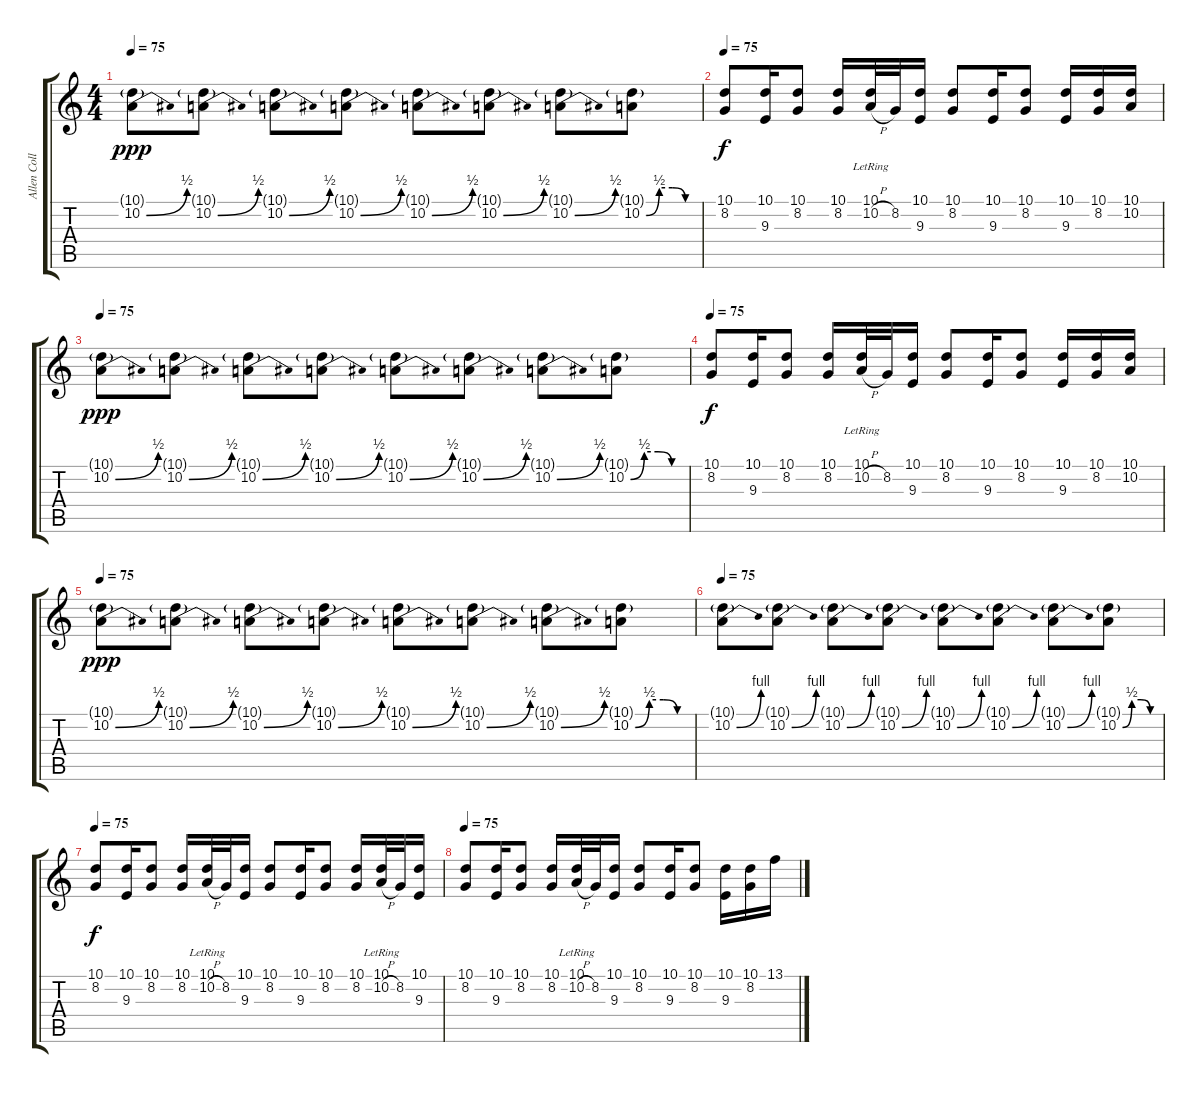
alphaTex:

\track ("Allen Collins (overdubs solo)" "Allen Coll") {instrument lead5charang}
\staff {score tabs}
\tuning (E4 B3 G3 D3 A2 E2) {hide}
\ts (4 4)
\tempo 75
\clef g2
\ks c
(10.1{g} 10.2{be (bend 0 0 60 2)}).8{dy ppp} (10.1{g} 10.2{be (bend 0 0 60 2)}).8 (10.1{g} 10.2{be (bend 0 0 60 2)}).8 (10.1{g} 10.2{be (bend 0 0 60 2)}).8 (10.1{g} 10.2{be (bend 0 0 60 2)}).8 (10.1{g} 10.2{be (bend 0 0 60 2)}).8 (10.1{g} 10.2{be (bend 0 0 60 2)}).8 (10.1{g} 10.2{be (custom 0 0 15 2 30 2 45 0 60 0)}).8 |
\tempo 75
(10.1 8.2).8{dy f} (10.1 9.3).16 (10.1 8.2).8 (10.1 8.2).16 (10.1{lr} 10.2{h}).32 8.2.32 (10.1 9.3).16 (10.1 8.2).8 (10.1 9.3).16 (10.1 8.2).8 (10.1 9.3).16 (10.1 8.2).16 (10.1 10.2).16 |
\tempo 75
(10.1{g} 10.2{be (bend 0 0 60 2)}).8{dy ppp} (10.1{g} 10.2{be (bend 0 0 60 2)}).8 (10.1{g} 10.2{be (bend 0 0 60 2)}).8 (10.1{g} 10.2{be (bend 0 0 60 2)}).8 (10.1{g} 10.2{be (bend 0 0 60 2)}).8 (10.1{g} 10.2{be (bend 0 0 60 2)}).8 (10.1{g} 10.2{be (bend 0 0 60 2)}).8 (10.1{g} 10.2{be (custom 0 0 15 2 30 2 45 0 60 0)}).8 |
\tempo 75
(10.1 8.2).8{dy f} (10.1 9.3).16 (10.1 8.2).8 (10.1 8.2).16 (10.1{lr} 10.2{h}).32 8.2.32 (10.1 9.3).16 (10.1 8.2).8 (10.1 9.3).16 (10.1 8.2).8 (10.1 9.3).16 (10.1 8.2).16 (10.1 10.2).16 |
\tempo 75
(10.1{g} 10.2{be (bend 0 0 60 2)}).8{dy ppp} (10.1{g} 10.2{be (bend 0 0 60 2)}).8 (10.1{g} 10.2{be (bend 0 0 60 2)}).8 (10.1{g} 10.2{be (bend 0 0 60 2)}).8 (10.1{g} 10.2{be (bend 0 0 60 2)}).8 (10.1{g} 10.2{be (bend 0 0 60 2)}).8 (10.1{g} 10.2{be (bend 0 0 60 2)}).8 (10.1{g} 10.2{be (custom 0 0 15 2 30 2 45 0 60 0)}).8 |
\tempo 75
(10.1{g} 10.2{be (bend 0 0 60 4)}).8 (10.1{g} 10.2{be (bend 0 0 60 4)}).8 (10.1{g} 10.2{be (bend 0 0 60 4)}).8 (10.1{g} 10.2{be (bend 0 0 60 4)}).8 (10.1{g} 10.2{be (bend 0 0 60 4)}).8 (10.1{g} 10.2{be (bend 0 0 60 4)}).8 (10.1{g} 10.2{be (bend 0 0 60 4)}).8 (10.1{g} 10.2{be (custom 0 0 15 2 30 2 45 0 60 0)}).8 |
\tempo 75
(10.1 8.2).8{dy f} (10.1 9.3).16 (10.1 8.2).8 (10.1 8.2).16 (10.1{lr} 10.2{h}).32 8.2.32 (10.1 9.3).16 (10.1 8.2).8 (10.1 9.3).16 (10.1 8.2).8 (10.1 8.2).16 (10.1{lr} 10.2{h}).32 8.2.32 (10.1 9.3).16 |
\tempo 75
(10.1 8.2).8 (10.1 9.3).16 (10.1 8.2).8 (10.1 8.2).16 (10.1{lr} 10.2{h}).32 8.2.32 (10.1 9.3).16 (10.1 8.2).8 (10.1 9.3).16 (10.1 8.2).8 (10.1 9.3).16 (10.1 8.2).16 13.1.16
